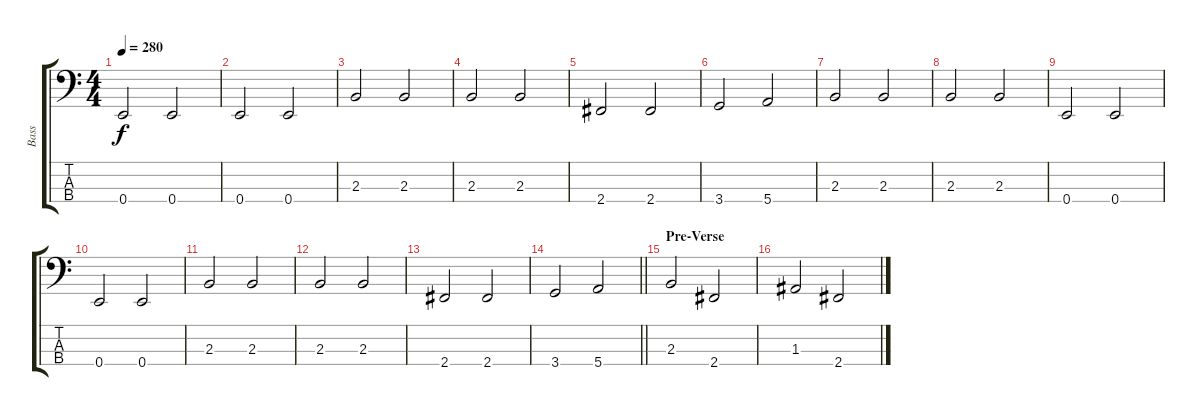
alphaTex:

\track ("Bass" "Bass") {instrument electricbasspick}
\staff {score tabs}
\tuning (G2 D2 A1 E1) {hide}
\ts (4 4)
\tempo 280
\clef f4
\ks c
0.4.2{dy f} 0.4.2 |
0.4.2 0.4.2 |
2.3.2 2.3.2 |
2.3.2 2.3.2 |
2.4.2 2.4.2 |
3.4.2 5.4.2 |
2.3.2 2.3.2 |
2.3.2 2.3.2 |
0.4.2 0.4.2 |
0.4.2 0.4.2 |
2.3.2 2.3.2 |
2.3.2 2.3.2 |
2.4.2 2.4.2 |
\barLineRight lightlight
3.4.2 5.4.2 |
\section ("" "Pre-Verse")
2.3.2 2.4.2 |
1.3.2 2.4.2
